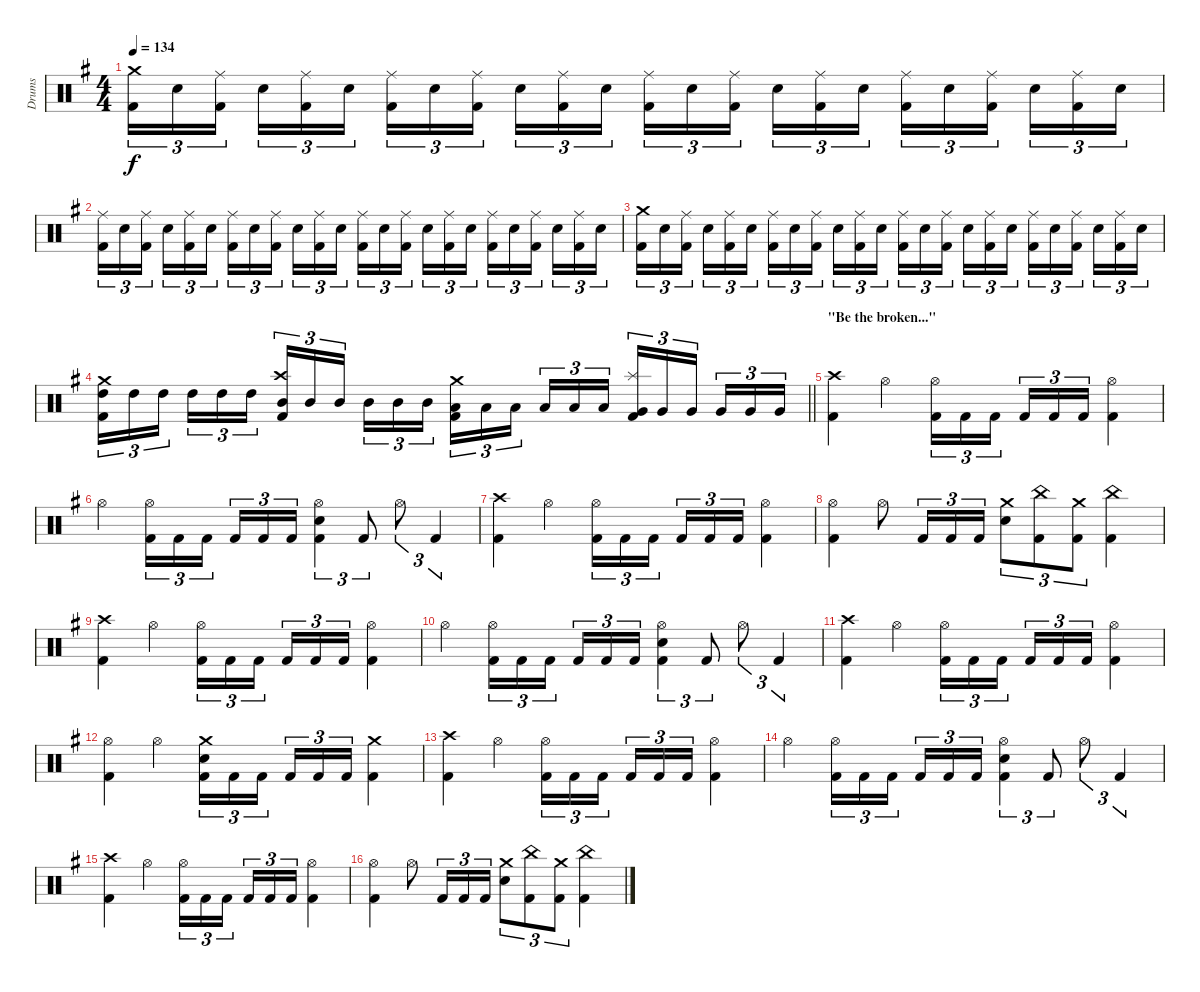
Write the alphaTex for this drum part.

\track ("Drums" "Drums") {instrument percussion}
\staff {score}
\articulation defaults
\ts (4 4)
\tempo 134
\clef neutral
\ks g
("Crash medium (hit)" "Kick (hit) 2").16{tu (3 2) dy f} "Snare (hit) 2".16{tu (3 2)} ("Ride (middle)" "Kick (hit) 2").16{tu (3 2)} "Snare (hit) 2".16{tu (3 2)} ("Ride (middle)" "Kick (hit) 2").16{tu (3 2)} "Snare (hit) 2".16{tu (3 2)} ("Ride (middle)" "Kick (hit) 2").16{tu (3 2)} "Snare (hit) 2".16{tu (3 2)} ("Ride (middle)" "Kick (hit) 2").16{tu (3 2)} "Snare (hit) 2".16{tu (3 2)} ("Ride (middle)" "Kick (hit) 2").16{tu (3 2)} "Snare (hit) 2".16{tu (3 2)} ("Ride (middle)" "Kick (hit) 2").16{tu (3 2)} "Snare (hit) 2".16{tu (3 2)} ("Ride (middle)" "Kick (hit) 2").16{tu (3 2)} "Snare (hit) 2".16{tu (3 2)} ("Ride (middle)" "Kick (hit) 2").16{tu (3 2)} "Snare (hit) 2".16{tu (3 2)} ("Ride (middle)" "Kick (hit) 2").16{tu (3 2)} "Snare (hit) 2".16{tu (3 2)} ("Ride (middle)" "Kick (hit) 2").16{tu (3 2)} "Snare (hit) 2".16{tu (3 2)} ("Ride (middle)" "Kick (hit) 2").16{tu (3 2)} "Snare (hit) 2".16{tu (3 2)} |
("Ride (middle)" "Kick (hit) 2").16{tu (3 2)} "Snare (hit) 2".16{tu (3 2)} ("Ride (middle)" "Kick (hit) 2").16{tu (3 2)} "Snare (hit) 2".16{tu (3 2)} ("Ride (middle)" "Kick (hit) 2").16{tu (3 2)} "Snare (hit) 2".16{tu (3 2)} ("Ride (middle)" "Kick (hit) 2").16{tu (3 2)} "Snare (hit) 2".16{tu (3 2)} ("Ride (middle)" "Kick (hit) 2").16{tu (3 2)} "Snare (hit) 2".16{tu (3 2)} ("Ride (middle)" "Kick (hit) 2").16{tu (3 2)} "Snare (hit) 2".16{tu (3 2)} ("Ride (middle)" "Kick (hit) 2").16{tu (3 2)} "Snare (hit) 2".16{tu (3 2)} ("Ride (middle)" "Kick (hit) 2").16{tu (3 2)} "Snare (hit) 2".16{tu (3 2)} ("Ride (middle)" "Kick (hit) 2").16{tu (3 2)} "Snare (hit) 2".16{tu (3 2)} ("Ride (middle)" "Kick (hit) 2").16{tu (3 2)} "Snare (hit) 2".16{tu (3 2)} ("Ride (middle)" "Kick (hit) 2").16{tu (3 2)} "Snare (hit) 2".16{tu (3 2)} ("Ride (middle)" "Kick (hit) 2").16{tu (3 2)} "Snare (hit) 2".16{tu (3 2)} |
("Crash medium (hit)" "Kick (hit) 2").16{tu (3 2)} "Snare (hit) 2".16{tu (3 2)} ("Ride (middle)" "Kick (hit) 2").16{tu (3 2)} "Snare (hit) 2".16{tu (3 2)} ("Ride (middle)" "Kick (hit) 2").16{tu (3 2)} "Snare (hit) 2".16{tu (3 2)} ("Ride (middle)" "Kick (hit) 2").16{tu (3 2)} "Snare (hit) 2".16{tu (3 2)} ("Ride (middle)" "Kick (hit) 2").16{tu (3 2)} "Snare (hit) 2".16{tu (3 2)} ("Ride (middle)" "Kick (hit) 2").16{tu (3 2)} "Snare (hit) 2".16{tu (3 2)} ("Ride (middle)" "Kick (hit) 2").16{tu (3 2)} "Snare (hit) 2".16{tu (3 2)} ("Ride (middle)" "Kick (hit) 2").16{tu (3 2)} "Snare (hit) 2".16{tu (3 2)} ("Ride (middle)" "Kick (hit) 2").16{tu (3 2)} "Snare (hit) 2".16{tu (3 2)} ("Ride (middle)" "Kick (hit) 2").16{tu (3 2)} "Snare (hit) 2".16{tu (3 2)} ("Ride (middle)" "Kick (hit) 2").16{tu (3 2)} "Snare (hit) 2".16{tu (3 2)} ("Ride (middle)" "Kick (hit) 2").16{tu (3 2)} "Snare (hit) 2".16{tu (3 2)} |
\barLineRight lightlight
("Crash medium (hit)" "High Tom (hit)" "Kick (hit) 2").16{tu (3 2)} "High Tom (hit)".16{tu (3 2)} "High Tom (hit)".16{tu (3 2)} "High Tom (hit)".16{tu (3 2)} "High Tom (hit)".16{tu (3 2)} "High Tom (hit)".16{tu (3 2)} ("Crash high (hit)" "Mid Tom (hit)" "Kick (hit) 2").16{tu (3 2)} "Mid Tom (hit)".16{tu (3 2)} "Mid Tom (hit)".16{tu (3 2)} "Mid Tom (hit)".16{tu (3 2)} "Mid Tom (hit)".16{tu (3 2)} "Mid Tom (hit)".16{tu (3 2)} ("Crash medium (hit)" "Low Tom (hit)" "Kick (hit) 2").16{tu (3 2)} "Low Tom (hit)".16{tu (3 2)} "Low Tom (hit)".16{tu (3 2)} "Low Tom (hit)".16{tu (3 2)} "Low Tom (hit)".16{tu (3 2)} "Low Tom (hit)".16{tu (3 2)} ("Splash (hit)" "Very Low Tom (hit)" "Kick (hit) 2").16{tu (3 2)} "Very Low Tom (hit)".16{tu (3 2)} "Very Low Tom (hit)".16{tu (3 2)} "Very Low Tom (hit)".16{tu (3 2)} "Very Low Tom (hit)".16{tu (3 2)} "Very Low Tom (hit)".16{tu (3 2)} |
\section ("" "\"Be the broken...\"")
("Crash high (hit)" "Kick (hit) 2").4 "Hi-Hat (open)".4 ("Hi-Hat (open)" "Kick (hit) 2").16{tu (3 2)} "Kick (hit) 2".16{tu (3 2)} "Kick (hit) 2".16{tu (3 2)} "Kick (hit) 2".16{tu (3 2)} "Kick (hit) 2".16{tu (3 2)} "Kick (hit) 2".16{tu (3 2)} ("Hi-Hat (open)" "Kick (hit) 2").4 |
"Hi-Hat (open)".4 ("Hi-Hat (open)" "Kick (hit) 2").16{tu (3 2)} "Kick (hit) 2".16{tu (3 2)} "Kick (hit) 2".16{tu (3 2)} "Kick (hit) 2".16{tu (3 2)} "Kick (hit) 2".16{tu (3 2)} "Kick (hit) 2".16{tu (3 2)} ("Hi-Hat (open)" "Snare (hit) 2" "Kick (hit) 2").4{tu (3 2)} "Kick (hit) 2".8{tu (3 2)} "Hi-Hat (open)".8{tu (3 2)} "Kick (hit) 2".4{tu (3 2)} |
("Crash high (hit)" "Kick (hit) 2").4 "Hi-Hat (open)".4 ("Hi-Hat (open)" "Kick (hit) 2").16{tu (3 2)} "Kick (hit) 2".16{tu (3 2)} "Kick (hit) 2".16{tu (3 2)} "Kick (hit) 2".16{tu (3 2)} "Kick (hit) 2".16{tu (3 2)} "Kick (hit) 2".16{tu (3 2)} ("Hi-Hat (open)" "Kick (hit) 2").4 |
("Hi-Hat (open)" "Kick (hit) 2").4 "Hi-Hat (open)".8 "Kick (hit) 2".16{tu (3 2)} "Kick (hit) 2".16{tu (3 2)} "Kick (hit) 2".16{tu (3 2)} ("Crash medium (hit)" "Snare (hit) 2").8{tu (3 2)} ("China (hit)" "Kick (hit) 2").8{tu (3 2)} ("Crash medium (hit)" "Kick (hit) 2").8{tu (3 2)} ("China (hit)" "Kick (hit) 2").4 |
("Crash high (hit)" "Kick (hit) 2").4 "Hi-Hat (open)".4 ("Hi-Hat (open)" "Kick (hit) 2").16{tu (3 2)} "Kick (hit) 2".16{tu (3 2)} "Kick (hit) 2".16{tu (3 2)} "Kick (hit) 2".16{tu (3 2)} "Kick (hit) 2".16{tu (3 2)} "Kick (hit) 2".16{tu (3 2)} ("Hi-Hat (open)" "Kick (hit) 2").4 |
"Hi-Hat (open)".4 ("Hi-Hat (open)" "Kick (hit) 2").16{tu (3 2)} "Kick (hit) 2".16{tu (3 2)} "Kick (hit) 2".16{tu (3 2)} "Kick (hit) 2".16{tu (3 2)} "Kick (hit) 2".16{tu (3 2)} "Kick (hit) 2".16{tu (3 2)} ("Hi-Hat (open)" "Snare (hit) 2" "Kick (hit) 2").4{tu (3 2)} "Kick (hit) 2".8{tu (3 2)} "Hi-Hat (open)".8{tu (3 2)} "Kick (hit) 2".4{tu (3 2)} |
("Crash high (hit)" "Kick (hit) 2").4 "Hi-Hat (open)".4 ("Hi-Hat (open)" "Kick (hit) 2").16{tu (3 2)} "Kick (hit) 2".16{tu (3 2)} "Kick (hit) 2".16{tu (3 2)} "Kick (hit) 2".16{tu (3 2)} "Kick (hit) 2".16{tu (3 2)} "Kick (hit) 2".16{tu (3 2)} ("Hi-Hat (open)" "Kick (hit) 2").4 |
("Hi-Hat (open)" "Kick (hit) 2").4 "Hi-Hat (open)".4 ("Crash medium (hit)" "Snare (hit) 2" "Kick (hit) 2").16{tu (3 2)} "Kick (hit) 2".16{tu (3 2)} "Kick (hit) 2".16{tu (3 2)} "Kick (hit) 2".16{tu (3 2)} "Kick (hit) 2".16{tu (3 2)} "Kick (hit) 2".16{tu (3 2)} ("Crash medium (hit)" "Kick (hit) 2").4 |
("Crash high (hit)" "Kick (hit) 2").4 "Hi-Hat (open)".4 ("Hi-Hat (open)" "Kick (hit) 2").16{tu (3 2)} "Kick (hit) 2".16{tu (3 2)} "Kick (hit) 2".16{tu (3 2)} "Kick (hit) 2".16{tu (3 2)} "Kick (hit) 2".16{tu (3 2)} "Kick (hit) 2".16{tu (3 2)} ("Hi-Hat (open)" "Kick (hit) 2").4 |
"Hi-Hat (open)".4 ("Hi-Hat (open)" "Kick (hit) 2").16{tu (3 2)} "Kick (hit) 2".16{tu (3 2)} "Kick (hit) 2".16{tu (3 2)} "Kick (hit) 2".16{tu (3 2)} "Kick (hit) 2".16{tu (3 2)} "Kick (hit) 2".16{tu (3 2)} ("Hi-Hat (open)" "Snare (hit) 2" "Kick (hit) 2").4{tu (3 2)} "Kick (hit) 2".8{tu (3 2)} "Hi-Hat (open)".8{tu (3 2)} "Kick (hit) 2".4{tu (3 2)} |
("Crash high (hit)" "Kick (hit) 2").4 "Hi-Hat (open)".4 ("Hi-Hat (open)" "Kick (hit) 2").16{tu (3 2)} "Kick (hit) 2".16{tu (3 2)} "Kick (hit) 2".16{tu (3 2)} "Kick (hit) 2".16{tu (3 2)} "Kick (hit) 2".16{tu (3 2)} "Kick (hit) 2".16{tu (3 2)} ("Hi-Hat (open)" "Kick (hit) 2").4 |
("Hi-Hat (open)" "Kick (hit) 2").4 "Hi-Hat (open)".8 "Kick (hit) 2".16{tu (3 2)} "Kick (hit) 2".16{tu (3 2)} "Kick (hit) 2".16{tu (3 2)} ("Crash medium (hit)" "Snare (hit) 2").8{tu (3 2)} ("China (hit)" "Kick (hit) 2").8{tu (3 2)} ("Crash medium (hit)" "Kick (hit) 2").8{tu (3 2)} ("China (hit)" "Kick (hit) 2").4
